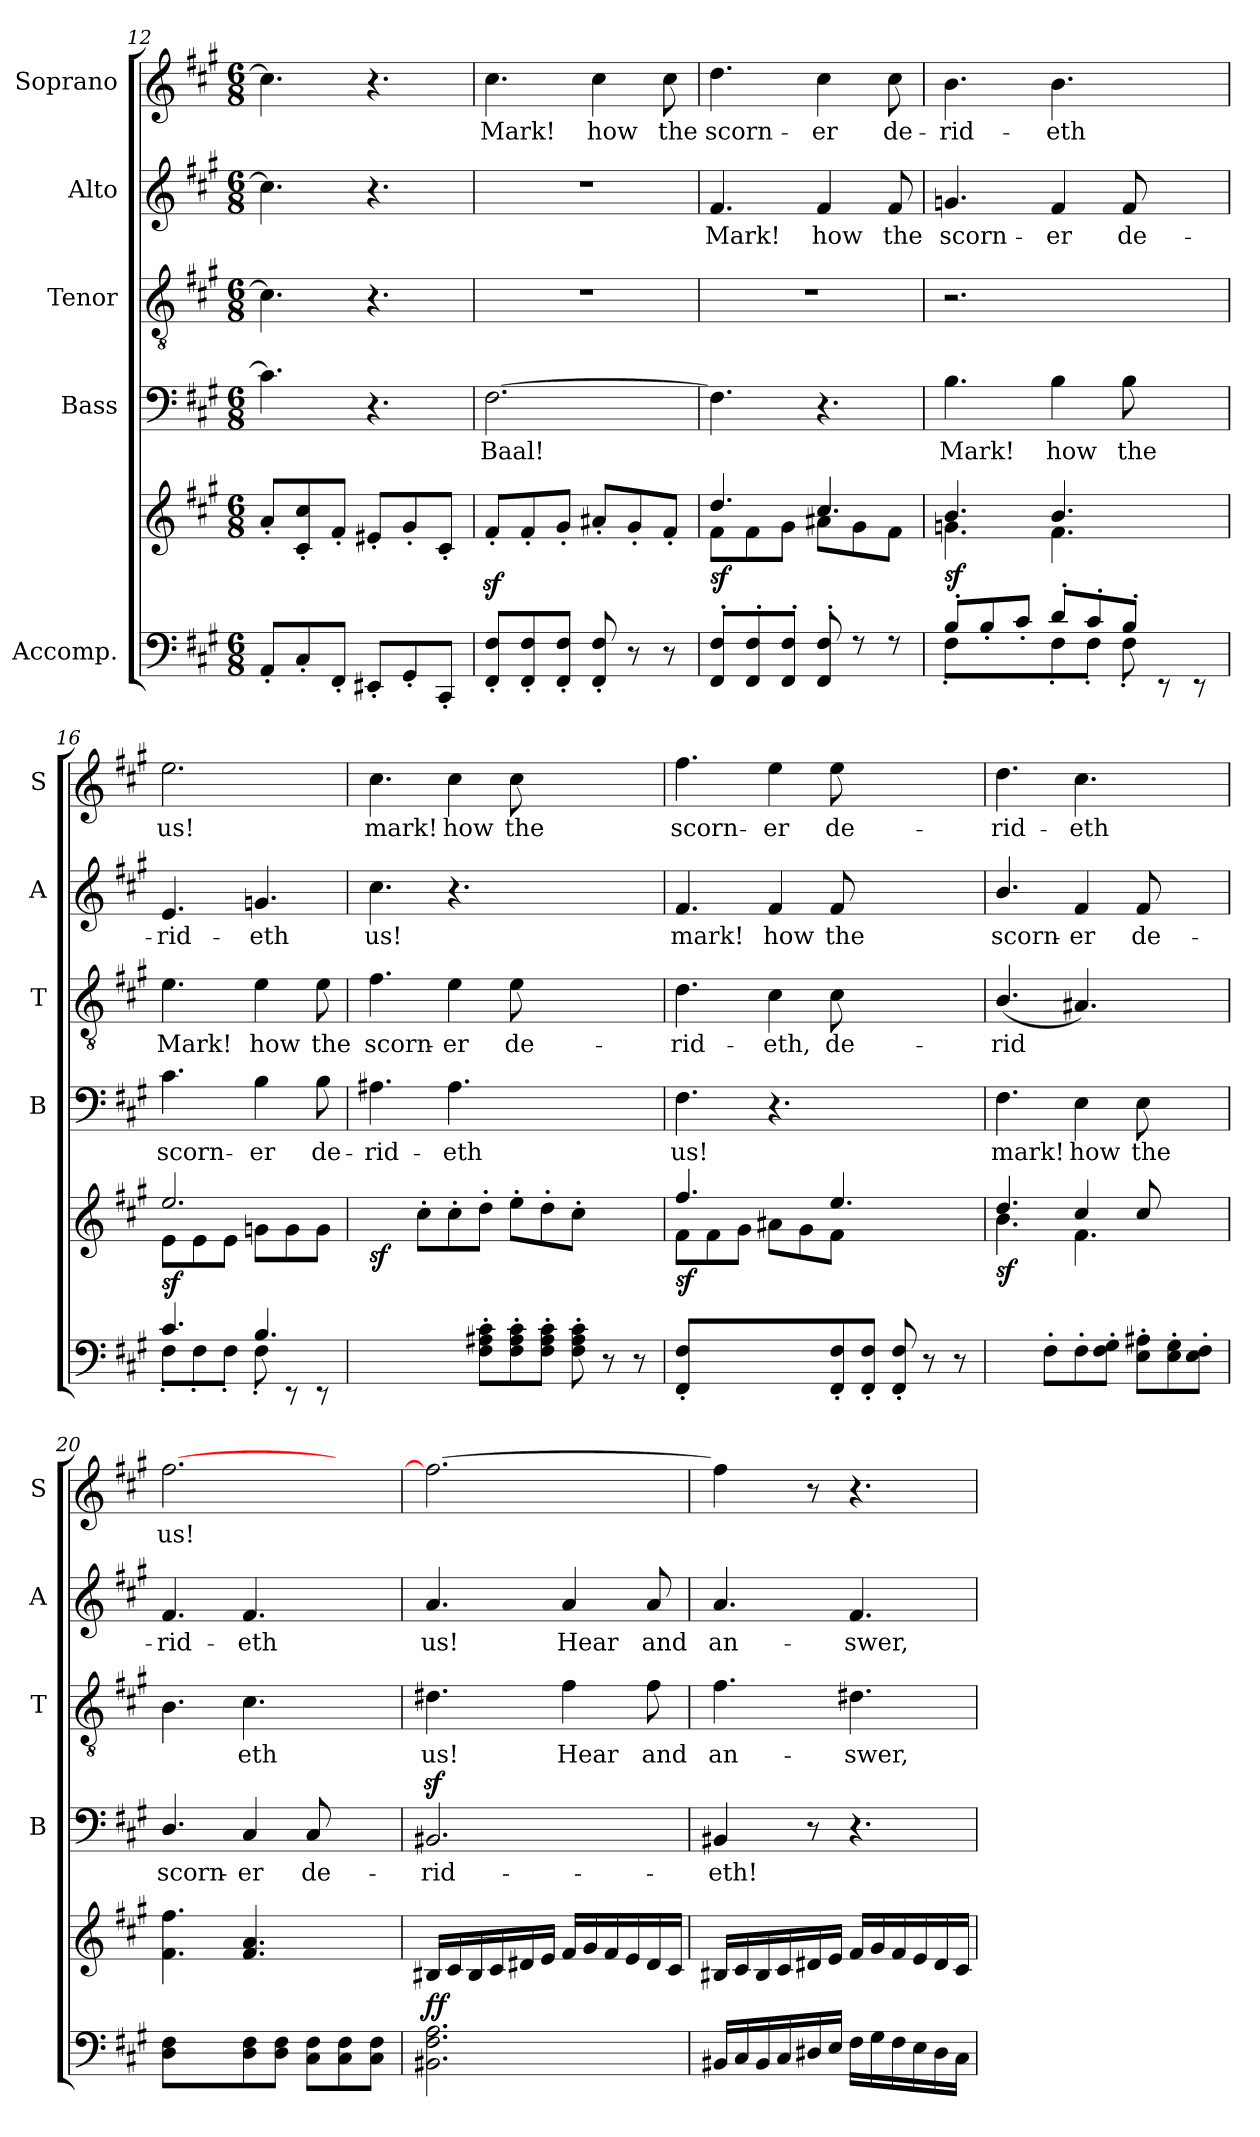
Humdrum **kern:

**kern	**kern	**dynam	**kern	**text	**kern	**text	**kern	**text	**kern	**text
*part5	*part5	*part5	*part4	*part4	*part3	*part3	*part2	*part2	*part1	*part1
*staff6	*staff5	*staff5/6	*staff4	*staff4	*staff3	*staff3	*staff2	*staff2	*staff1	*staff1
*I"Accomp.	*	*	*I"Bass	*	*I"Tenor	*	*I"Alto	*	*I"Soprano	*
*	*	*	*I'B	*	*I'T	*	*I'A	*	*I'S	*
*clefF4	*clefG2	*	*clefF4	*	*clefGv2	*	*clefG2	*	*clefG2	*
*k[f#c#g#]	*k[f#c#g#]	*	*k[f#c#g#]	*	*k[f#c#g#]	*	*k[f#c#g#]	*	*k[f#c#g#]	*
*A:	*A:	*	*A:	*	*A:	*	*A:	*	*A:	*
*M6/8	*M6/8	*	*M6/8	*	*M6/8	*	*M6/8	*	*M6/8	*
=12	=12	=12	=12	=12	=12	=12	=12	=12	=12	=12
8AA'</L	8a'</L	.	4.c#\]	.	4.c#\]	.	4.cc#\]	.	4.cc#\]	.
8C#'</	8c#/'< 8cc#/'<	.	.	.	.	.	.	.	.	.
8FF#'</J	8f#'</J	.	.	.	.	.	.	.	.	.
8EE#X'</L	8e#X'</L	.	4.r	.	4.r	.	4.r	.	4.r	.
8GG#'</	8g#'</	.	.	.	.	.	.	.	.	.
8CC#'</J	8c#'</J	.	.	.	.	.	.	.	.	.
=13	=13	=13	=13	=13	=13	=13	=13	=13	=13	=13
!	!	!	!	!LO:LY:b	!	!	!	!	!	!LO:LY:b
8FF#/'< 8F#/'<L	8f#z<'</L	.	[2.F#\	Baal!	2.r	.	2.r	.	4.cc#\	Mark!
8FF#/'< 8F#/'<	8f#'</	.	.	.	.	.	.	.	.	.
8FF#/'< 8F#/'<J	8g#'</J	.	.	.	.	.	.	.	.	.
!	!	!	!	!	!	!	!	!	!	!LO:LY:b
8FF#/'< 8F#/'<	8a#X'</L	.	.	.	.	.	.	.	4cc#\	how
8r	8g#'</	.	.	.	.	.	.	.	.	.
!	!	!	!	!	!	!	!	!	!	!LO:LY:b
8r	8f#'</J	.	.	.	.	.	.	.	8cc#\	the
!!LO:LB:g=z
=14	=14	=14	=14	=14	=14	=14	=14	=14	=14	=14
*^	*^	*	*	*	*	*	*	*	*	*
!	!	!	!	!LO:DY:b	!	!	!	!	!	!LO:LY:b	!	!LO:LY:b
8FF#/'< 8F#/'<L	2.ryy	4.dd/	8f#\L	sf	4.F#\]	.	2.r	.	4.f#/	Mark!	4.dd\	scorn-
8FF#/'< 8F#/'<	.	.	8f#\	.	.	.	.	.	.	.	.	.
8FF#/'< 8F#/'<J	.	.	8g#\J	.	.	.	.	.	.	.	.	.
!	!	!	!	!	!	!	!	!	!	!LO:LY:b	!	!LO:LY:b
8FF#/'< 8F#/'<	.	4.cc#/	8a#X\L	.	4.r	.	.	.	4f#/	how	4cc#\	-er
8r	.	.	8g#\	.	.	.	.	.	.	.	.	.
!	!	!	!	!	!	!	!	!	!	!LO:LY:b	!	!LO:LY:b
8r	.	.	8f#\J	.	.	.	.	.	8f#/	the	8cc#\	de-
=15	=15	=15	=15	=15	=15	=15	=15	=15	=15	=15	=15	=15
!	!	!	!	!LO:DY:b	!	!LO:LY:b	!	!	!	!LO:LY:b	!	!LO:LY:b
8B'>/L	8F#'<\L	4.b/	4.gn\	sf	4.B\	Mark!	2.r	.	4.gn/	scorn-	4.b\	-rid-
8B'>/	4ryy	.	.	.	.	.	.	.	.	.	.	.
8c#'>/J	.	.	.	.	.	.	.	.	.	.	.	.
!	!	!	!	!	!	!LO:LY:b	!	!	!	!LO:LY:b	!	!LO:LY:b
8d'>/L	8F#'<\	4.b/	4.f#\	.	4B\	how	.	.	4f#/	-er	4.b\	-eth
8c#'>/	8F#'<\J	.	.	.	.	.	.	.	.	.	.	.
!	!	!	!	!	!	!LO:LY:b	!	!	!	!LO:LY:b	!	!
8B'>/J	8F#'<\	.	.	.	8B\	the	.	.	8f#/	de-	.	.
4ryy	8rEE	4ryy	4ryy	.	4ryy	.	4ryy	.	4ryy	.	4ryy	.
.	8rEE	.	.	.	.	.	.	.	.	.	.	.
=16	=16	=16	=16	=16	=16	=16	=16	=16	=16	=16	=16	=16
!	!	!	!	!LO:DY:b	!	!LO:LY:b	!	!LO:LY:b	!	!LO:LY:b	!	!LO:LY:b
4.c#/	8F#'<\L	2.ee/	8e\L	sf	4.c#\	scorn-	4.e\	Mark!	4.e/	-rid-	2.ee\	us!
.	8F#'<\	.	8e\	.	.	.	.	.	.	.	.	.
.	8F#'<\J	.	8e\J	.	.	.	.	.	.	.	.	.
!	!	!	!	!	!	!LO:LY:b	!	!LO:LY:b	!	!LO:LY:b	!	!
4.B/	8F#'<\	.	8gn\L	.	4B\	-er	4e\	how	4.gn/	-eth	.	.
.	8rEE	.	8g\	.	.	.	.	.	.	.	.	.
!	!	!	!	!	!	!LO:LY:b	!	!LO:LY:b	!	!	!	!
.	8rEE	.	8g\J	.	8B\	de-	8e\	the	.	.	.	.
=17	=17	=17	=17	=17	=17	=17	=17	=17	=17	=17	=17	=17
!	!	!	!	!LO:DY:b	!	!LO:LY:b	!	!LO:LY:b	!	!LO:LY:b	!	!LO:LY:b
4ryy	2ryy	2.ryy	4ryy	sf	4.A#X\	-rid-	4.f#\	scorn-	4.cc#\	us!	4.cc#\	mark!
2ryy	.	.	8cc#'>\L	.	.	.	.	.	.	.	.	.
!	!	!	!	!	!	!LO:LY:b	!	!LO:LY:b	!	!	!	!LO:LY:b
.	.	.	8cc#'>\	.	4.A#\	-eth	4e\	-er	4.r	.	4cc#\	how
.	8F#\'> 8A#X\'> 8c#\'>L	.	8dd'>\J	.	.	.	.	.	.	.	.	.
!	!	!	!	!	!	!	!	!LO:LY:b	!	!	!	!LO:LY:b
.	8F#\'> 8A#\'> 8c#\'>	.	8ee'>\L	.	.	.	8e\	de-	.	.	8cc#\	the
2ryy	8F#\'> 8A#\'> 8c#\'>J	4ryy	8dd'>\	.	2ryy	.	2ryy	.	2ryy	.	2ryy	.
.	8F#\'> 8A#\'> 8c#\'>	.	8cc#'>\J	.	.	.	.	.	.	.	.	.
.	8r	4ryy	4ryy	.	.	.	.	.	.	.	.	.
.	8r	.	.	.	.	.	.	.	.	.	.	.
=18	=18	=18	=18	=18	=18	=18	=18	=18	=18	=18	=18	=18
!	!	!	!	!LO:DY:b	!	!LO:LY:b	!	!LO:LY:b	!	!LO:LY:b	!	!LO:LY:b
8FF#/'< 8F#/'<L	2.ryy	4.ff#/	8f#\L	sf	4.F#\	us!	4.d\	-rid-	4.f#/	mark!	4.ff#\	scorn-
2ryy	.	.	8f#\	.	.	.	.	.	.	.	.	.
.	.	.	8g#\J	.	.	.	.	.	.	.	.	.
!	!	!	!	!	!	!	!	!LO:LY:b	!	!LO:LY:b	!	!LO:LY:b
.	.	4ryy	8a#X\L	.	4.r	.	4c#\	-eth,	4f#/	how	4ee\	-er
.	.	.	8g#\	.	.	.	.	.	.	.	.	.
!	!	!	!	!	!	!	!	!LO:LY:b	!	!LO:LY:b	!	!LO:LY:b
8FF#/'< 8F#/'<	.	4.ee/	8f#\J	.	.	.	8c#\	de-	8f#/	the	8ee\	de-
8FF#/'< 8F#/'<J	2ryy	.	4ryy	.	2ryy	.	2ryy	.	2ryy	.	2ryy	.
8FF#/'< 8F#/'<	.	.	.	.	.	.	.	.	.	.	.	.
8r	.	4ryy	4ryy	.	.	.	.	.	.	.	.	.
8r	.	.	.	.	.	.	.	.	.	.	.	.
=19	=19	=19	=19	=19	=19	=19	=19	=19	=19	=19	=19	=19
!	!	!	!	!LO:DY:b	!	!LO:LY:b	!	!LO:LY:b	!	!LO:LY:b	!	!LO:LY:b
2.ryy	4ryy	4.dd/	4.b\	sf	4.F#\	mark!	(<4.B/	-rid­	4.b/	scorn-	4.dd\	-rid-
.	8F#'>\L	.	.	.	.	.	.	.	.	.	.	.
!	!	!	!	!	!	!LO:LY:b	!	!	!	!LO:LY:b	!	!LO:LY:b
.	8F#'>\	4cc#/	4.f#\	.	4E\	how	4.A#X/)	.	4f#/	-er	4.cc#\	-eth
.	8F#\'> 8G#\'>J	.	.	.	.	.	.	.	.	.	.	.
!	!	!	!	!	!	!LO:LY:b	!	!	!	!LO:LY:b	!	!
.	8E\'> 8A#X\'>L	8cc#/	.	.	8E\	the	.	.	8f#/	de-	.	.
4ryy	8E\'> 8G#\'>	4ryy	4ryy	.	4ryy	.	4ryy	.	4ryy	.	4ryy	.
.	8E\'> 8F#\'>J	.	.	.	.	.	.	.	.	.	.	.
*	*	*v	*v	*	*	*	*	*	*	*	*	*
!!LO:PB:g=z
=20	=20	=20	=20	=20	=20	=20	=20	=20	=20	=20	=20
!	!	!	!	!	!LO:LY:b	!	!	!	!LO:LY:b	!	!LO:LY:b
*v	*v	*	*	*	*	*	*	*	*	*	*
8D\ 8F#\L	4.f#\ 4.ff#\	.	4.D/	scorn-	4.B\	.	4.f#/	-rid-	[2.ff#\	us!
4ryy	.	.	.	.	.	.	.	.	.	.
!	!	!	!	!LO:LY:b	!	!LO:LY:b	!	!LO:LY:b	!	!
8D\ 8F#\	4.f#/ 4.a/	.	4C#/	-er	4.c#\	eth	4.f#/	-eth	.	.
8D\ 8F#\J	.	.	.	.	.	.	.	.	.	.
!	!	!	!	!LO:LY:b	!	!	!	!	!	!
8C#\ 8F#\L	.	.	8C#/	de-	.	.	.	.	.	.
8C#\ 8F#\	4ryy	.	4ryy	.	4ryy	.	4ryy	.	4ryy	.
8C#\ 8F#\J	.	.	.	.	.	.	.	.	.	.
=21	=21	=21	=21	=21	=21	=21	=21	=21	=21	=21
!	!	!LO:DY:a=2	!	!LO:LY:b	!	!LO:LY:b	!	!LO:LY:b	!	!
2.BB#X\ 2.F#\ 2.A\	16B#X/LL	ff	2.BB#Xz</	-rid-	4.d#X\	us!	4.a/	us!	2.ff#\_	.
.	16c#/	.	.	.	.	.	.	.	.	.
.	16B#/	.	.	.	.	.	.	.	.	.
.	16c#/	.	.	.	.	.	.	.	.	.
.	16d#X/	.	.	.	.	.	.	.	.	.
.	16e/JJ	.	.	.	.	.	.	.	.	.
!	!	!	!	!	!	!LO:LY:b	!	!LO:LY:b	!	!
.	16f#/LL	.	.	.	4f#\	Hear	4a/	Hear	.	.
.	16g#/	.	.	.	.	.	.	.	.	.
.	16f#/	.	.	.	.	.	.	.	.	.
.	16e/	.	.	.	.	.	.	.	.	.
!	!	!	!	!	!	!LO:LY:b	!	!LO:LY:b	!	!
.	16d#/	.	.	.	8f#\	and	8a/	and	.	.
.	16c#/JJ	.	.	.	.	.	.	.	.	.
=22	=22	=22	=22	=22	=22	=22	=22	=22	=22	=22
!	!	!	!	!LO:LY:b	!	!LO:LY:b	!	!LO:LY:b	!	!
16BB#X/LL	16B#X/LL	.	4BB#X/	-eth!	4.f#\	an-	4.a/	an-	4ff#\]	.
16C#/	16c#/	.	.	.	.	.	.	.	.	.
16BB#/	16B#/	.	.	.	.	.	.	.	.	.
16C#/	16c#/	.	.	.	.	.	.	.	.	.
16D#X/	16d#X/	.	8r	.	.	.	.	.	8r	.
16E/JJ	16e/JJ	.	.	.	.	.	.	.	.	.
!	!	!	!	!	!	!LO:LY:b	!	!LO:LY:b	!	!
16F#\LL	16f#/LL	.	4.r	.	4.d#X\	-swer,	4.f#/	-swer,	4.r	.
16G#\	16g#/	.	.	.	.	.	.	.	.	.
16F#\	16f#/	.	.	.	.	.	.	.	.	.
16E\	16e/	.	.	.	.	.	.	.	.	.
16D#\	16d#/	.	.	.	.	.	.	.	.	.
16C#\JJ	16c#/JJ	.	.	.	.	.	.	.	.	.
=	=	=	=	=	=	=	=	=	=	=
*-	*-	*-	*-	*-	*-	*-	*-	*-	*-	*-
